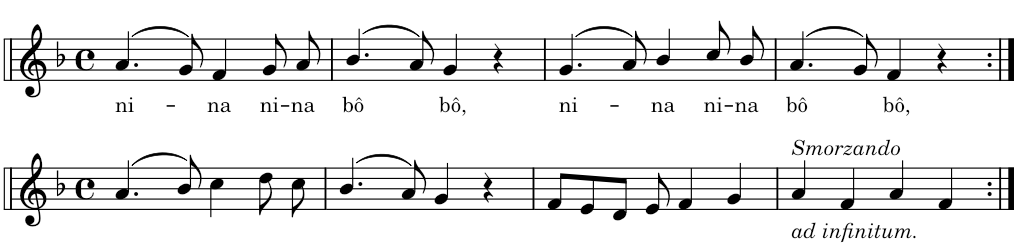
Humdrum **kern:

**kern	**text
*part1	*part1
*staff1	*staff1
*I"Voice	*
*I'Vo.	*
*clefG2	*
*k[b-]	*
*M4/4	*
*met(c)	*
=1!|:	=1!|:
!	!LO:LY:b
(>4.a/	ni-
8g'~/)	.
!	!LO:LY:b
4f'~/	-na
!	!LO:LY:b
8g'~/	ni-
!	!LO:LY:b
8a'~/	-na
=2	=2
!	!LO:LY:b
(>4.b-/	bô
8a'~/)	.
!	!LO:LY:b
4g/	bô,
4r	.
=3	=3
!	!LO:LY:b
(>4.g/	ni-
8a'~/)	.
!	!LO:LY:b
4b-'~/	-na
!	!LO:LY:b
8cc'~/	ni-
!	!LO:LY:b
8b-'~/	-na
=4	=4
!	!LO:LY:b
(>4.a/	bô
8g'~/)	.
!	!LO:LY:b
4f/	bô,
4r	.
!!LO:LB:g=z
=5:|!|:	=5:|!|:
*M4/4	*
*met(c)	*
(>4.a/	.
8b-'~/)	.
4cc'~\	.
8dd'~\	.
8cc'~\	.
=6	=6
(>4.b-/	.
8a'~/)	.
4g/	.
4r	.
=7	=7
(>8f/L	.
8e/	.
8d'~/J)	.
8e'~/	.
4f'~/	.
4g'~/	.
=8	=8
!LO:TX:b:i:t=ad infinitum.	!
!LO:TX:a:i:t=Smorzando	!
(>4a/	.
4f'~/)	.
(>4a/	.
4f'~/)	.
=:|!	=:|!
*-	*-
